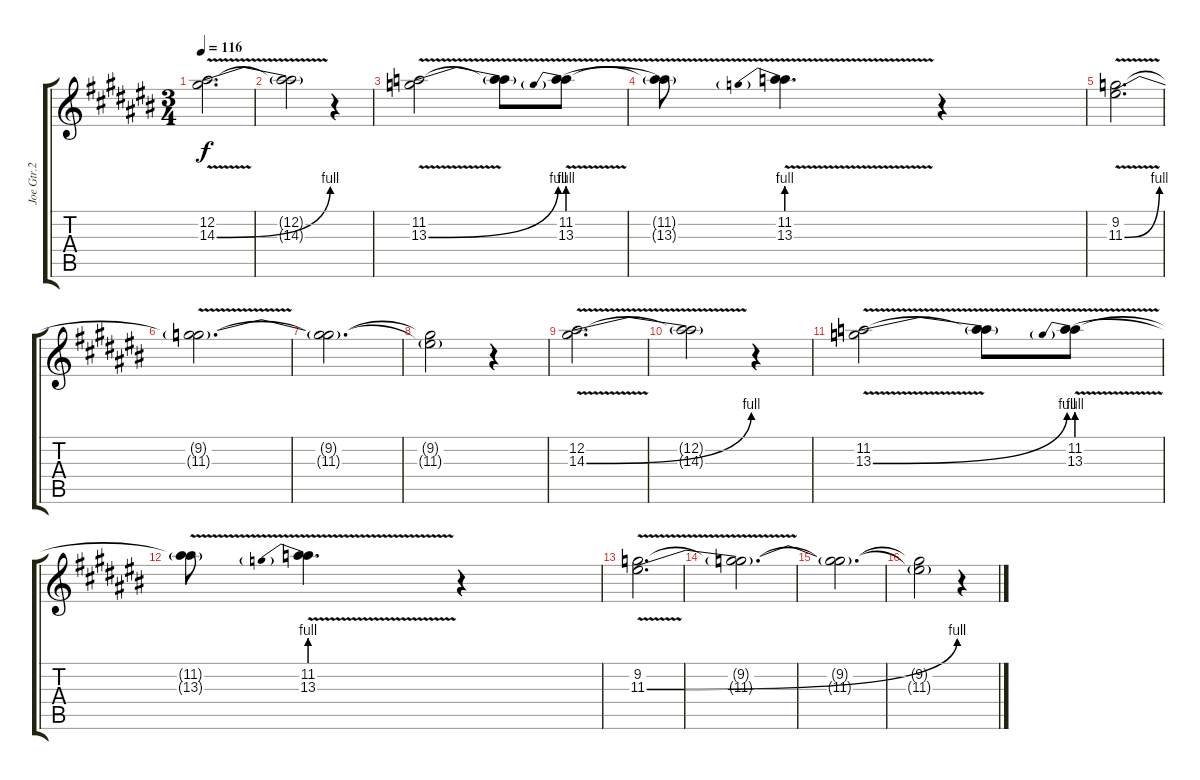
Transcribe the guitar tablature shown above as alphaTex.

\track ("Joe Gtr.2" "Joe Gtr.2") {instrument overdrivenguitar}
\staff {score tabs}
\tuning (Eb4 Bb3 Gb3 Db3 Ab2 Eb2) {hide}
\ts (3 4)
\tempo 116
\clef g2
\ks c#
(12.2 14.3{be (bend 0 0 60 4) v}).2{d dy f} |
(12.2{t} 14.3{t}).2 r.4 |
(11.2 13.3{be (bend 0 0 60 4) v}).2 (11.2{t} 13.3{t}).8 (11.2 13.3{be (prebend 0 4 60 4) v}).8 |
(11.2{t} 13.3{t}).8 (11.2 13.3{be (prebend 0 4 60 4) v}).4{d} r.4 |
(9.2 11.3{be (bend 0 0 60 4) v}).2{d} |
(9.2{t} 11.3{t}).2{d} |
(9.2{t} 11.3{t}).2{d} |
(9.2{t} 11.3{t}).2 r.4 |
(12.2 14.3{be (bend 0 0 60 4) v}).2{d} |
(12.2{t} 14.3{t}).2 r.4 |
(11.2 13.3{be (bend 0 0 60 4) v}).2 (11.2{t} 13.3{t}).8 (11.2 13.3{be (prebend 0 4 60 4) v}).8 |
(11.2{t} 13.3{t}).8 (11.2 13.3{be (prebend 0 4 60 4) v}).4{d} r.4 |
(9.2 11.3{be (bend 0 0 60 4) v}).2{d} |
(9.2{t} 11.3{t}).2{d} |
(9.2{t} 11.3{t}).2{d} |
(9.2{t} 11.3{t}).2 r.4
